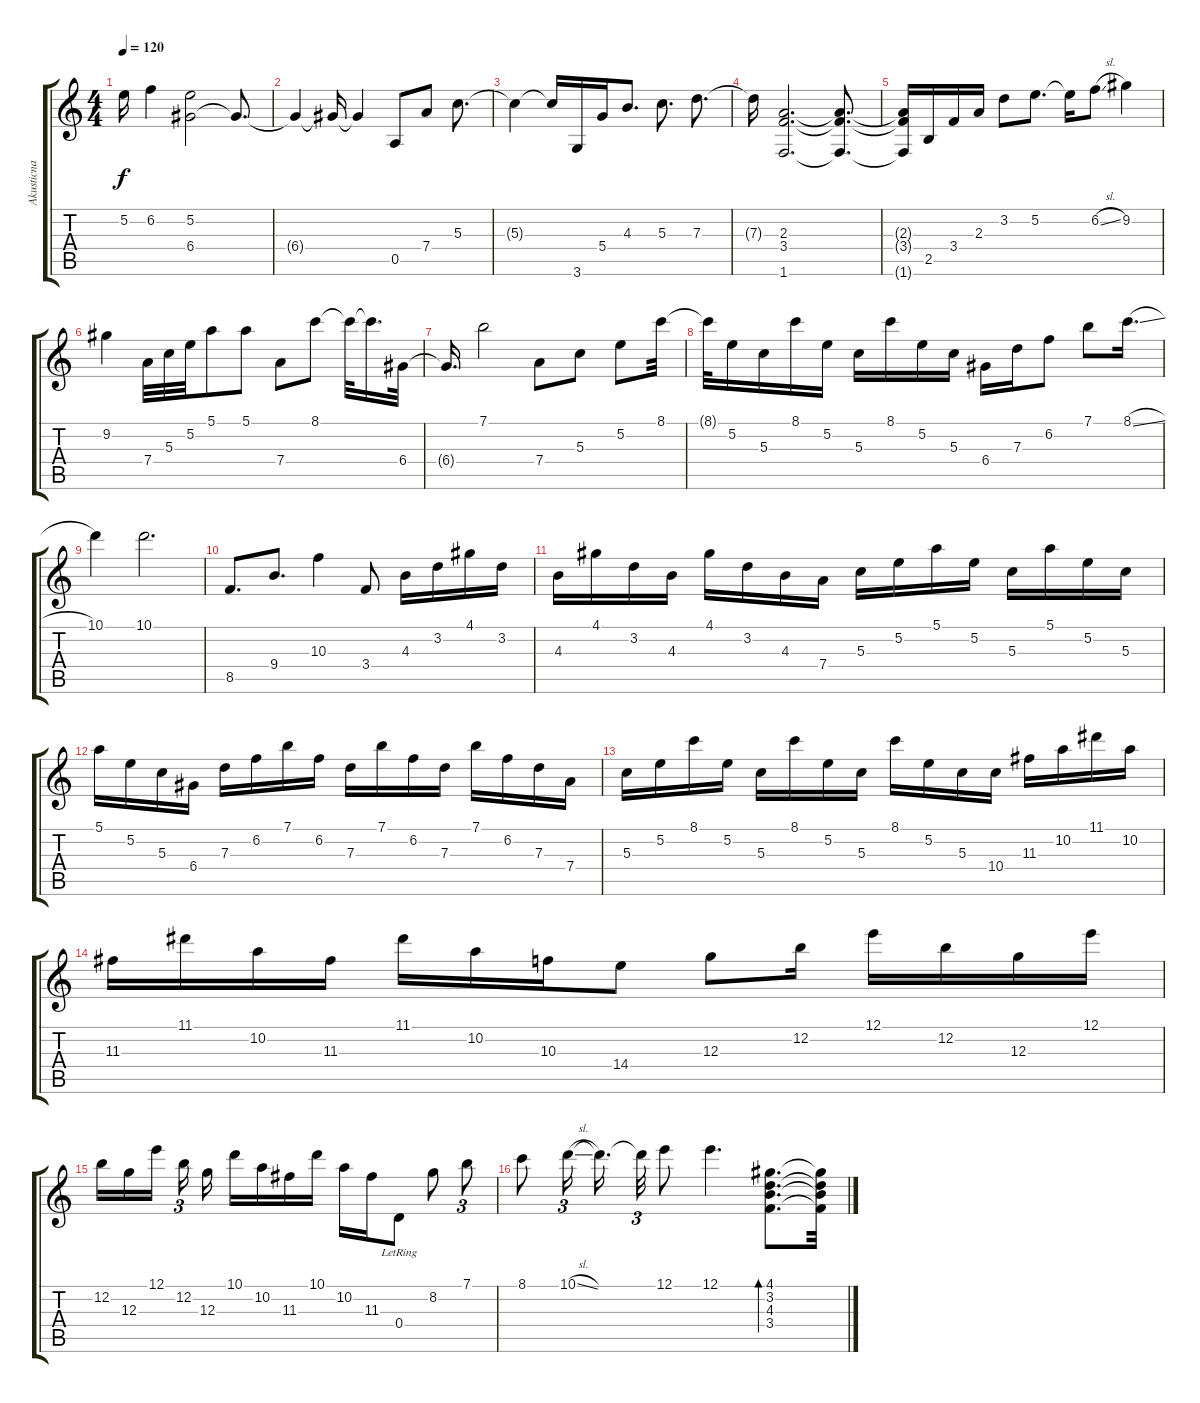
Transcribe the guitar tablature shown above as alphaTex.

\track ("Akusticna Gitara (Bregovic)" "Akusticna ") {instrument electricguitarclean}
\staff {score tabs}
\tuning (E4 B3 G3 D3 A2 E2) {hide}
\ts (4 4)
\tempo 120
\clef g2
\ks c
5.2{t}.16{dy f} 6.2.4 (5.2 6.4).2 6.4{t}.8{d} |
6.4{t}.4 6.4{t}.16 6.4{t}.4 0.5.8 7.4.8 5.3.8{d} |
5.3{t}.4 5.3{t}.16 3.6.16 5.4.16 4.3.8{d} 5.3.8{d} 7.3.8{d} |
7.3{t}.16 (2.3 3.4 1.6).2{d} (2.3{t} 3.4{t} 1.6{t}).8{d} |
(2.3{t} 3.4{t} 1.6{t}).16 2.5.16 3.4.16 2.3.16 3.2.8 5.2.8{d} 5.2{t}.16 6.2{sl}.8 9.2.4 |
9.2.4 7.4.32 5.3.32 5.2.32 5.1.8 5.1.8 7.4.8 8.1.8 8.1{t}.32 8.1{t}.16{d} 6.4.32 |
6.4{t}.16{d} 7.1.2 7.4.8 5.3.8 5.2.8 8.1.32 |
8.1{t}.32 5.2.16 5.3.16 8.1.16 5.2.16 5.3.16 8.1.16 5.2.16 5.3.16 6.4.16 7.3.16 6.2.8 7.1.8 8.1{sl}.16{d} |
10.1.4 10.1.2{d} |
8.5.8{d} 9.4.8{d} 10.3.4 3.4.8 4.3.16 3.2.16 4.1.16 3.2.16 |
4.3.16 4.1.16 3.2.16 4.3.16 4.1.16 3.2.16 4.3.16 7.4.16 5.3.16 5.2.16 5.1.16 5.2.16 5.3.16 5.1.16 5.2.16 5.3.16 |
5.1.16 5.2.16 5.3.16 6.4.16 7.3.16 6.2.16 7.1.16 6.2.16 7.3.16 7.1.16 6.2.16 7.3.16 7.1.16 6.2.16 7.3.16 7.4.16 |
5.3.16 5.2.16 8.1.16 5.2.16 5.3.16 8.1.16 5.2.16 5.3.16 8.1.16 5.2.16 5.3.16 10.4.16 11.3.16 10.2.16 11.1.16 10.2.16 |
11.3.16 11.1.16 10.2.16 11.3.16 11.1.16 10.2.16 10.3.16 14.4.8 12.3.8 12.2.16 12.1.16 12.2.16 12.3.16 12.1.16 |
12.2.16 12.3.16 12.1.16{beam splitsecondary} 12.2.16{tu (3 2)} 12.3.16 10.1.16 10.2.16 11.3.16 10.1.16 10.2.16 11.3.16 0.4{lr}.8 8.2.8 7.1.8{tu (3 2)} |
8.1.8 10.1{sl}.16{tu (3 2)} 10.1{t}.16{d} 10.1{t}.32{tu (3 2)} 12.1.8 12.1.4{d} (4.1 3.2 4.3 3.4).8{d bd 480} (4.1{t} 3.2{t} 4.3{t} 3.4{t}).32
